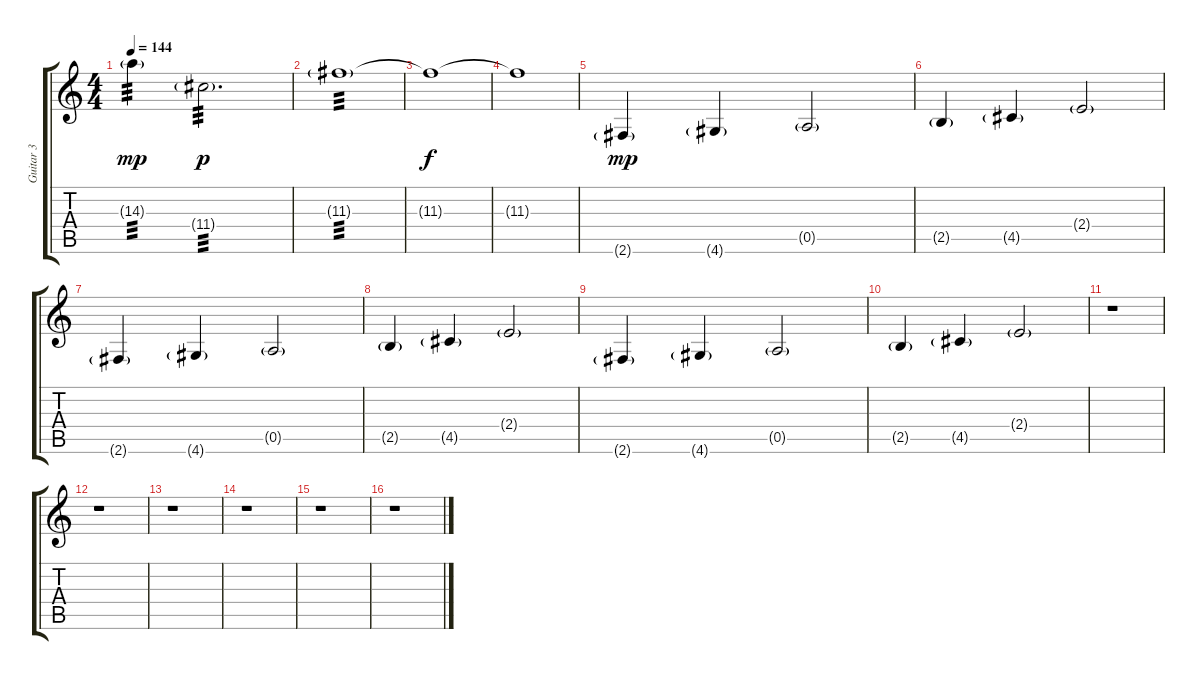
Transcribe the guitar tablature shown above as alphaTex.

\track ("Guitar 3" "Guitar 3") {instrument overdrivenguitar}
\staff {score tabs}
\tuning (E4 B3 G3 D3 A2 E2) {hide}
\ts (4 4)
\tempo 144
\clef g2
\ks c
14.3{g}.4{tp 3 dy mp} 11.4{g}.2{d tp 3 dy p volume 0} |
11.3{g}.1{tp 3 volume 6} |
11.3{t}.1{dy f} |
11.3{t}.1 |
2.6{g}.4{dy mp} 4.6{g}.4 0.5{g}.2 |
2.5{g}.4 4.5{g}.4 2.4{g}.2 |
2.6{g}.4 4.6{g}.4 0.5{g}.2 |
2.5{g}.4 4.5{g}.4 2.4{g}.2 |
2.6{g}.4 4.6{g}.4 0.5{g}.2 |
2.5{g}.4 4.5{g}.4 2.4{g}.2 |
r.1 |
r.1 |
r.1 |
r.1 |
r.1 |
r.1
